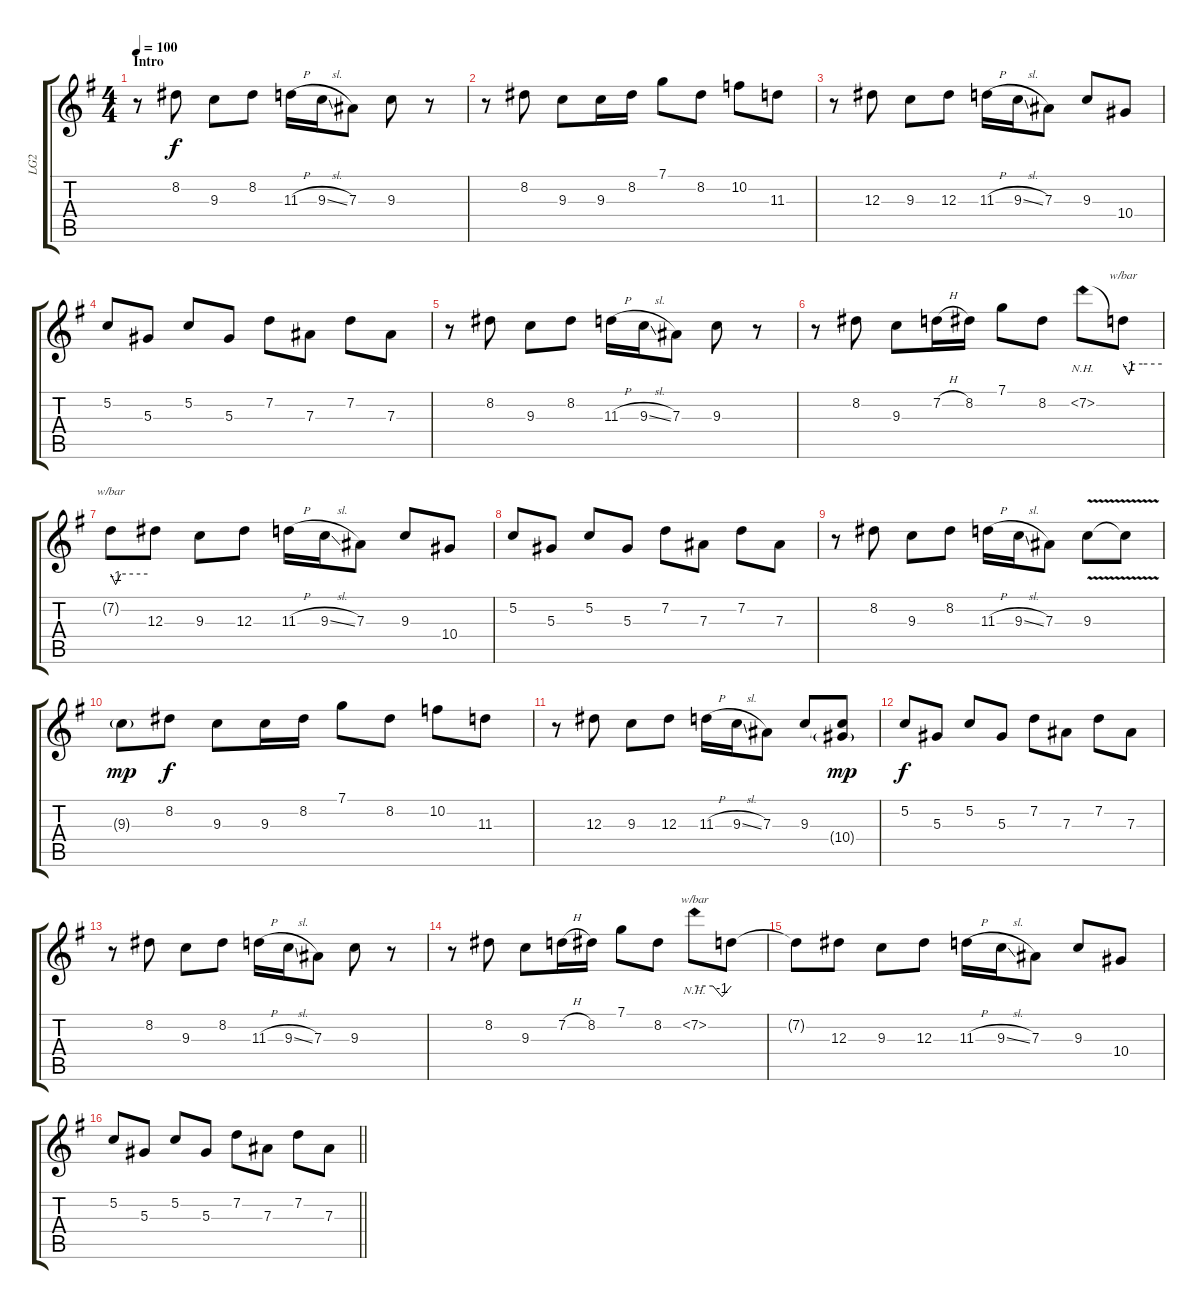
\track ("LG2" "LG2") {instrument distortionguitar}
\staff {score tabs}
\tuning (C4 G3 Eb3 Bb2 F2 C2) {hide}
\ts (4 4)
\section ("" "Intro")
\tempo 100
\clef g2
\ks eminor
r.8{dy f instrument distortionguitar} 8.2.8 9.3.8 8.2.8 11.3{h}.16 9.3{sl}.16 7.3.8 9.3.8 r.8 |
r.8 8.2.8 9.3.8 9.3.16 8.2.16 7.1.8 8.2.8 10.2.8 11.3.8 |
r.8 12.3.8 9.3.8 12.3.8 11.3{h}.16 9.3{sl}.16 7.3.8 9.3.8 10.4.8 |
5.2.8 5.3.8 5.2.8 5.3.8 7.2.8 7.3.8 7.2.8 7.3.8 |
r.8 8.2.8 9.3.8 8.2.8 11.3{h}.16 9.3{sl}.16 7.3.8 9.3.8 r.8 |
r.8 8.2.8 9.3.8 7.2{h}.16 8.2.16 7.1.8 8.2.8 7.2{nh}.8 7.2{t}.8{tbe (custom default 0 0 9 -4 15 0 30 0 60 0)} |
7.2{t}.8{tbe (custom default 0 0 8 -4 16 0 60 0)} 12.3.8 9.3.8 12.3.8 11.3{h}.16 9.3{sl}.16 7.3.8 9.3.8 10.4.8 |
5.2.8 5.3.8 5.2.8 5.3.8 7.2.8 7.3.8 7.2.8 7.3.8 |
r.8 8.2.8 9.3.8 8.2.8 11.3{h}.16 9.3{sl}.16 7.3.8 9.3{v}.8 9.3{t}.8 |
9.3{g}.8{dy mp} 8.2.8{dy f} 9.3.8 9.3.16 8.2.16 7.1.8 8.2.8 10.2.8 11.3.8 |
r.8 12.3.8 9.3.8 12.3.8 11.3{h}.16 9.3{sl}.16 7.3.8 9.3.8 (9.3{t} 10.4{g}).8{dy mp} |
5.2.8{dy f} 5.3.8 5.2.8 5.3.8 7.2.8 7.3.8 7.2.8 7.3.8 |
r.8 8.2.8 9.3.8 8.2.8 11.3{h}.16 9.3{sl}.16 7.3.8 9.3.8 r.8 |
r.8 8.2.8 9.3.8 7.2{h}.16 8.2.16 7.1.8 8.2.8 7.2{nh}.8{tbe (custom default 0 0 30 0 45 -4 60 0)} 7.2{t}.8 |
7.2{t}.8 12.3.8 9.3.8 12.3.8 11.3{h}.16 9.3{sl}.16 7.3.8 9.3.8 10.4.8 |
\barLineRight lightlight
5.2.8 5.3.8 5.2.8 5.3.8 7.2.8 7.3.8 7.2.8 7.3.8
